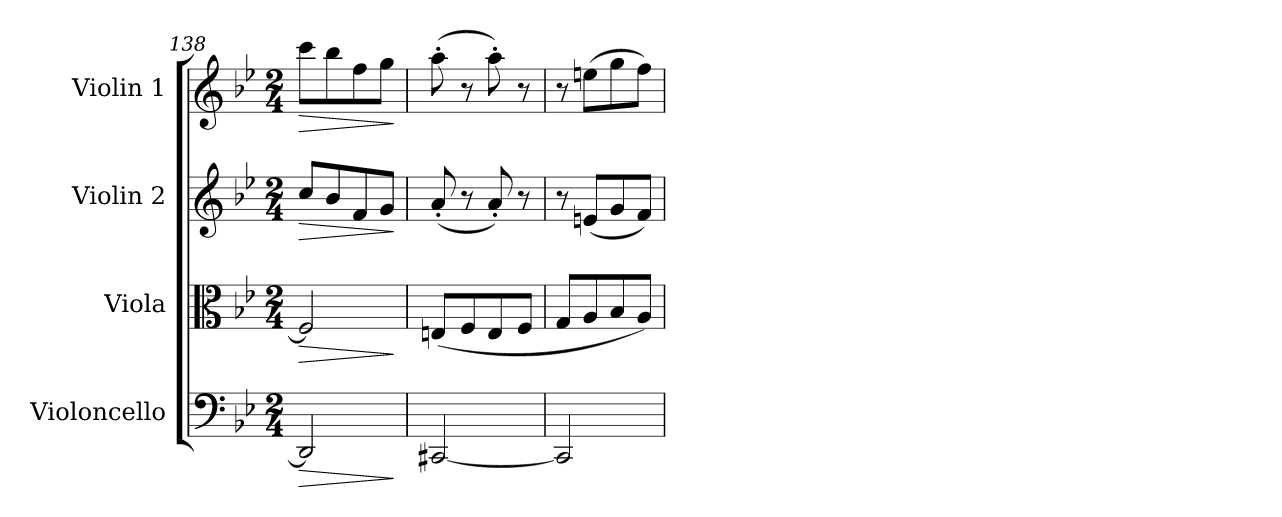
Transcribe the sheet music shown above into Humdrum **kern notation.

**kern	**dynam	**kern	**dynam	**kern	**dynam	**kern	**dynam
*part4	*part4	*part3	*part3	*part2	*part2	*part1	*part1
*staff4	*staff4	*staff3	*staff3	*staff2	*staff2	*staff1	*staff1
*I"Violoncello	*	*I"Viola	*	*I"Violin 2	*	*I"Violin 1	*
*I'Vc	*	*I'Vla	*	*I'Vln	*	*I'Vln	*
!!LO:LB:g=z
*clefF4	*	*clefC3	*	*clefG2	*	*clefG2	*
*k[b-e-]	*	*k[b-e-]	*	*k[b-e-]	*	*k[b-e-]	*
*M2/4	*	*M2/4	*	*M2/4	*	*M2/4	*
=138	=138	=138	=138	=138	=138	=138	=138
!	!LO:HP:b	!	!LO:HP:b	!	!LO:HP:b	!	!LO:HP:b
2DD/]	>	2F/]	>	8cc/L	>	8ccc\L	>
.	.	.	.	8b-/	.	8bb-\	.
.	.	.	.	8f/	.	8ff\	.
.	.	.	.	8g/J	.	8gg\J	.
.	]	.	]	.	]	.	]
=139	=139	=139	=139	=139	=139	=139	=139
[2CC#X/	.	(8En/L	.	(8a'/	.	(8aa'\	.
.	.	8F/	.	8r	.	8r	.
.	.	8E/	.	8a'/)	.	8aa'\)	.
.	.	8F/J	.	8r	.	8r	.
=140	=140	=140	=140	=140	=140	=140	=140
2CC#/]	.	8G/L	.	8r	.	8r	.
.	.	8A/	.	(8en/L	.	(8een\L	.
.	.	8B-/	.	8g/	.	8gg\	.
.	.	8A/J)	.	8f/J)	.	8ff\J)	.
=	=	=	=	=	=	=	=
*-	*-	*-	*-	*-	*-	*-	*-
